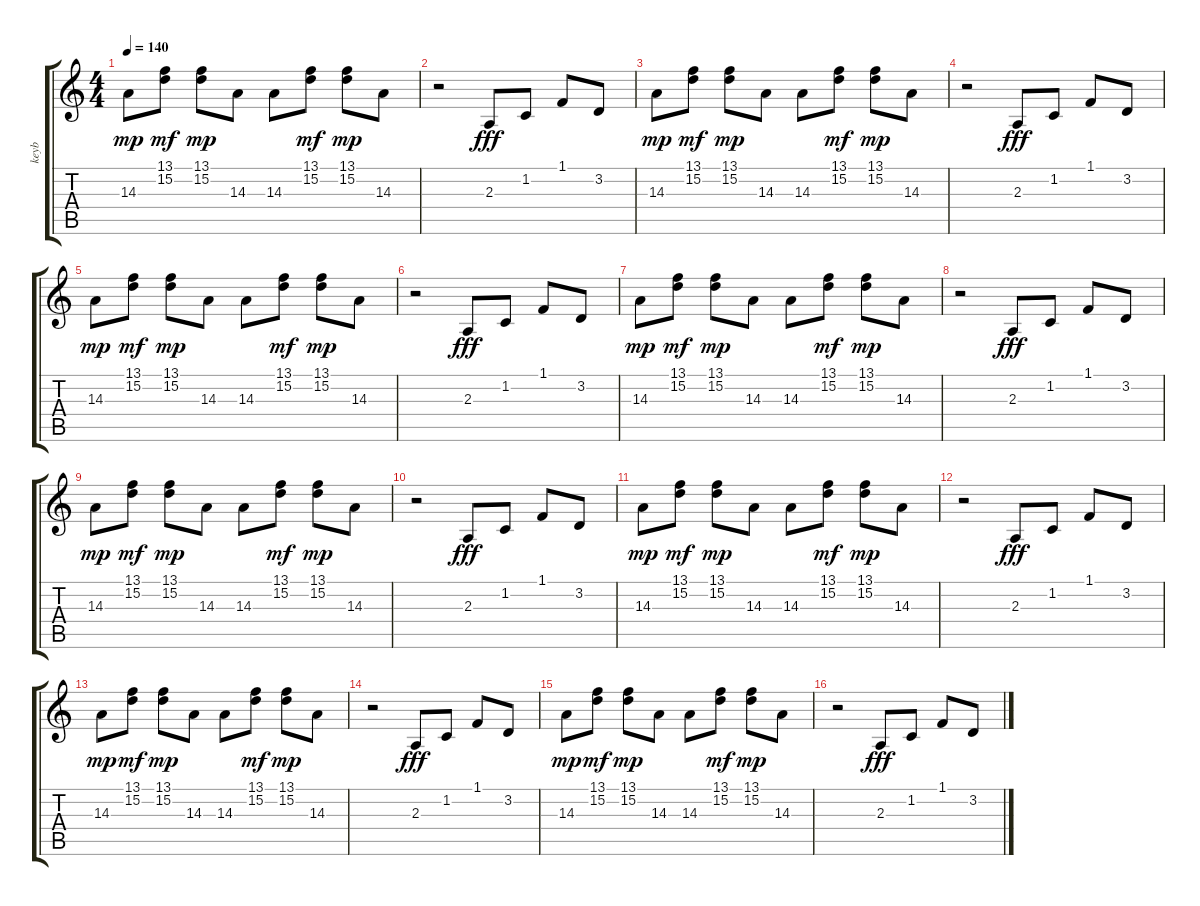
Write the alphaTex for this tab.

\track ("keyb" "keyb") {instrument drawbarorgan}
\staff {score tabs}
\tuning (E4 B3 G3 D3 A2 E2) {hide}
\ts (4 4)
\tempo 140
\clef g2
\ks c
14.3.8{dy mp} (13.1 15.2).8{dy mf} (13.1 15.2).8{dy mp} 14.3.8 14.3.8 (13.1 15.2).8{dy mf} (13.1 15.2).8{dy mp} 14.3.8 |
r.2 2.3.8{dy fff} 1.2.8 1.1.8 3.2.8 |
14.3.8{dy mp} (13.1 15.2).8{dy mf} (13.1 15.2).8{dy mp} 14.3.8 14.3.8 (13.1 15.2).8{dy mf} (13.1 15.2).8{dy mp} 14.3.8 |
r.2 2.3.8{dy fff} 1.2.8 1.1.8 3.2.8 |
14.3.8{dy mp} (13.1 15.2).8{dy mf} (13.1 15.2).8{dy mp} 14.3.8 14.3.8 (13.1 15.2).8{dy mf} (13.1 15.2).8{dy mp} 14.3.8 |
r.2 2.3.8{dy fff} 1.2.8 1.1.8 3.2.8 |
14.3.8{dy mp} (13.1 15.2).8{dy mf} (13.1 15.2).8{dy mp} 14.3.8 14.3.8 (13.1 15.2).8{dy mf} (13.1 15.2).8{dy mp} 14.3.8 |
r.2 2.3.8{dy fff} 1.2.8 1.1.8 3.2.8 |
14.3.8{dy mp} (13.1 15.2).8{dy mf} (13.1 15.2).8{dy mp} 14.3.8 14.3.8 (13.1 15.2).8{dy mf} (13.1 15.2).8{dy mp} 14.3.8 |
r.2 2.3.8{dy fff} 1.2.8 1.1.8 3.2.8 |
14.3.8{dy mp} (13.1 15.2).8{dy mf} (13.1 15.2).8{dy mp} 14.3.8 14.3.8 (13.1 15.2).8{dy mf} (13.1 15.2).8{dy mp} 14.3.8 |
r.2 2.3.8{dy fff} 1.2.8 1.1.8 3.2.8 |
14.3.8{dy mp} (13.1 15.2).8{dy mf} (13.1 15.2).8{dy mp} 14.3.8 14.3.8 (13.1 15.2).8{dy mf} (13.1 15.2).8{dy mp} 14.3.8 |
r.2 2.3.8{dy fff} 1.2.8 1.1.8 3.2.8 |
14.3.8{dy mp} (13.1 15.2).8{dy mf} (13.1 15.2).8{dy mp} 14.3.8 14.3.8 (13.1 15.2).8{dy mf} (13.1 15.2).8{dy mp} 14.3.8 |
r.2 2.3.8{dy fff} 1.2.8 1.1.8 3.2.8
